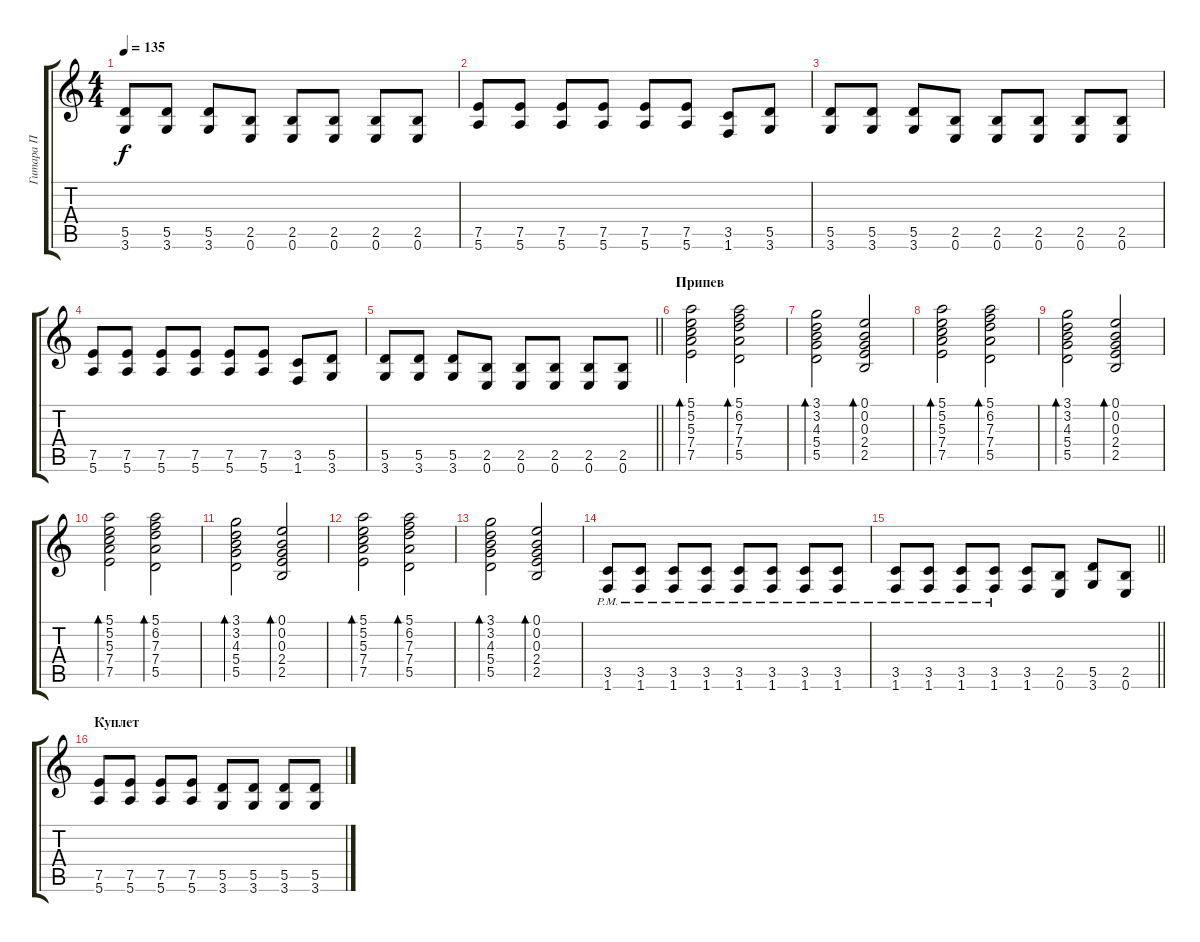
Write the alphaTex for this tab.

\track ("Гитара П" "Гитара П") {instrument acousticguitarsteel}
\staff {score tabs}
\tuning (E4 B3 G3 D3 A2 E2) {hide}
\ts (4 4)
\tempo 135
\clef g2
\ks c
(5.5 3.6).8{dy f} (5.5 3.6).8 (5.5 3.6).8 (2.5 0.6).8 (2.5 0.6).8 (2.5 0.6).8 (2.5 0.6).8 (2.5 0.6).8 |
(7.5 5.6).8 (7.5 5.6).8 (7.5 5.6).8 (7.5 5.6).8 (7.5 5.6).8 (7.5 5.6).8 (3.5 1.6).8 (5.5 3.6).8 |
(5.5 3.6).8 (5.5 3.6).8 (5.5 3.6).8 (2.5 0.6).8 (2.5 0.6).8 (2.5 0.6).8 (2.5 0.6).8 (2.5 0.6).8 |
(7.5 5.6).8 (7.5 5.6).8 (7.5 5.6).8 (7.5 5.6).8 (7.5 5.6).8 (7.5 5.6).8 (3.5 1.6).8 (5.5 3.6).8 |
\barLineRight lightlight
(5.5 3.6).8 (5.5 3.6).8 (5.5 3.6).8 (2.5 0.6).8 (2.5 0.6).8 (2.5 0.6).8 (2.5 0.6).8 (2.5 0.6).8 |
\section ("" "Припев")
(5.1 5.2 5.3 7.4 7.5).2{bd 240 instrument acousticguitarsteel} (5.1 6.2 7.3 7.4 5.5).2{bd 240} |
(3.1 3.2 4.3 5.4 5.5).2{bd 240} (0.1 0.2 0.3 2.4 2.5).2{bd 240} |
(5.1 5.2 5.3 7.4 7.5).2{bd 240} (5.1 6.2 7.3 7.4 5.5).2{bd 240} |
(3.1 3.2 4.3 5.4 5.5).2{bd 240} (0.1 0.2 0.3 2.4 2.5).2{bd 240} |
(5.1 5.2 5.3 7.4 7.5).2{bd 240} (5.1 6.2 7.3 7.4 5.5).2{bd 240} |
(3.1 3.2 4.3 5.4 5.5).2{bd 240} (0.1 0.2 0.3 2.4 2.5).2{bd 240} |
(5.1 5.2 5.3 7.4 7.5).2{bd 240} (5.1 6.2 7.3 7.4 5.5).2{bd 240} |
(3.1 3.2 4.3 5.4 5.5).2{bd 240} (0.1 0.2 0.3 2.4 2.5).2{bd 240} |
(3.5{pm} 1.6{pm}).8{instrument distortionguitar} (3.5{pm} 1.6{pm}).8 (3.5{pm} 1.6{pm}).8 (3.5{pm} 1.6{pm}).8 (3.5{pm} 1.6{pm}).8 (3.5{pm} 1.6{pm}).8 (3.5{pm} 1.6{pm}).8 (3.5{pm} 1.6{pm}).8 |
\barLineRight lightlight
(3.5{pm} 1.6{pm}).8 (3.5{pm} 1.6{pm}).8 (3.5{pm} 1.6{pm}).8 (3.5{pm} 1.6{pm}).8 (3.5 1.6).8 (2.5 0.6).8 (5.5 3.6).8 (2.5 0.6).8 |
\section ("" "Куплет")
(7.5 5.6).8{instrument distortionguitar} (7.5 5.6).8 (7.5 5.6).8 (7.5 5.6).8 (5.5 3.6).8 (5.5 3.6).8 (5.5 3.6).8 (5.5 3.6).8
